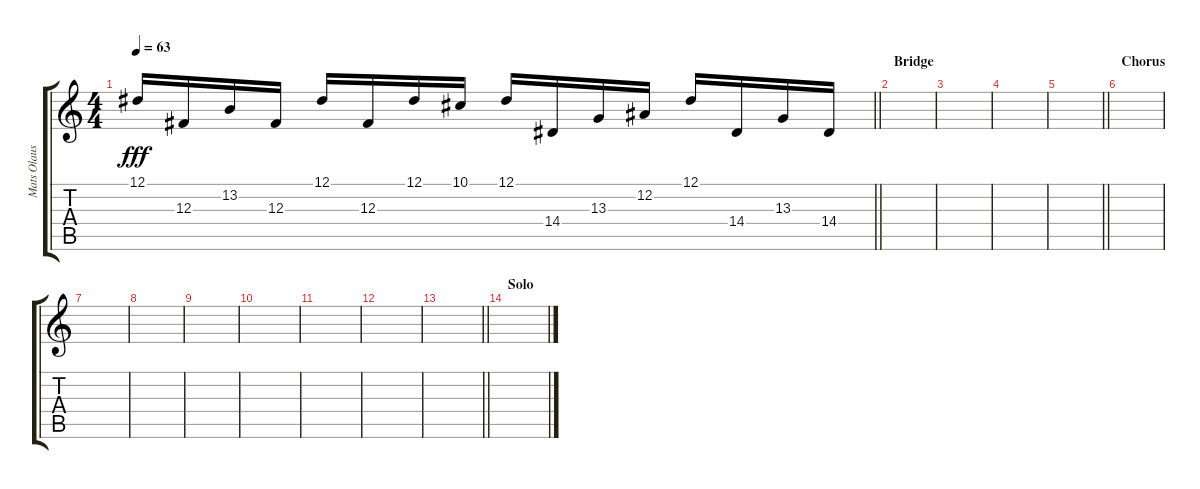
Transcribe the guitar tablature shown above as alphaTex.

\track ("Mats Olausson" "Mats Olaus") {instrument acousticgrandpiano}
\staff {score tabs}
\tuning (Eb4 Bb3 Gb3 Db3 Ab2 Eb2) {hide}
\ts (4 4)
\tempo 63
\clef g2
\barLineRight lightlight
\ks c
12.1.16{dy fff} 12.3.16 13.2.16 12.3.16 12.1.16 12.3.16 12.1.16 10.1.16 12.1.16 14.4.16 13.3.16 12.2.16 12.1.16 14.4.16 13.3.16 14.4.16 |
\section ("" "Bridge")
|
|
|
\barLineRight lightlight
|
\section ("" "Chorus")
|
|
|
|
|
|
|
\barLineRight lightlight
|
\section ("" "Solo")
